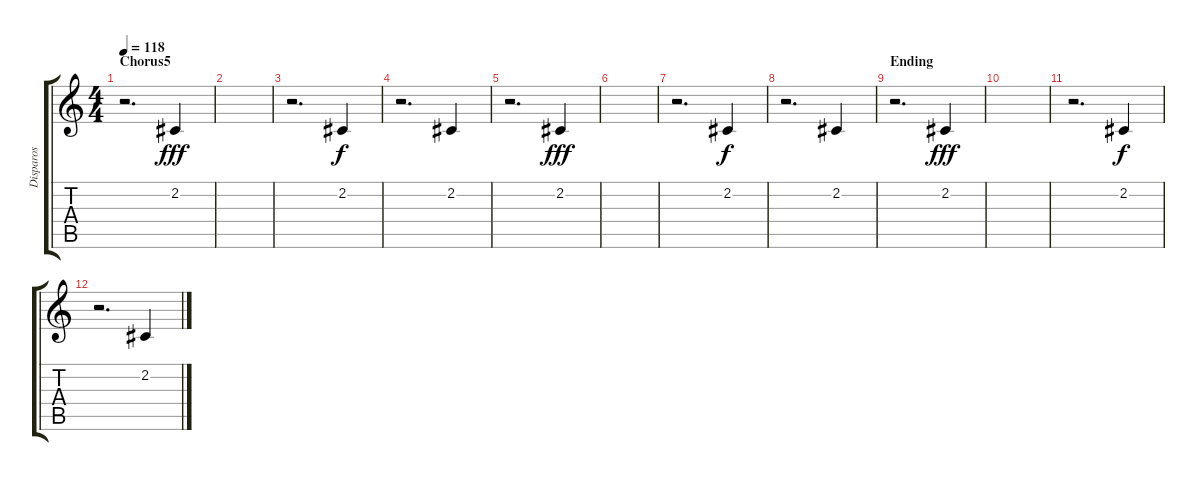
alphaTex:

\track ("Disparos" "Disparos") {instrument gunshot}
\staff {score tabs}
\tuning (E4 B3 G3 D3 A2 E2) {hide}
\ts (4 4)
\section ("" "Chorus5")
\tempo 118
\clef g2
\ks c
r.2{d dy f} 2.2.4{dy fff} |
|
r.2{d} 2.2.4{dy f} |
r.2{d} 2.2.4 |
r.2{d} 2.2.4{dy fff} |
|
r.2{d} 2.2.4{dy f} |
r.2{d} 2.2.4 |
\section ("" "Ending")
r.2{d} 2.2.4{dy fff} |
|
r.2{d} 2.2.4{dy f} |
r.2{d} 2.2.4
